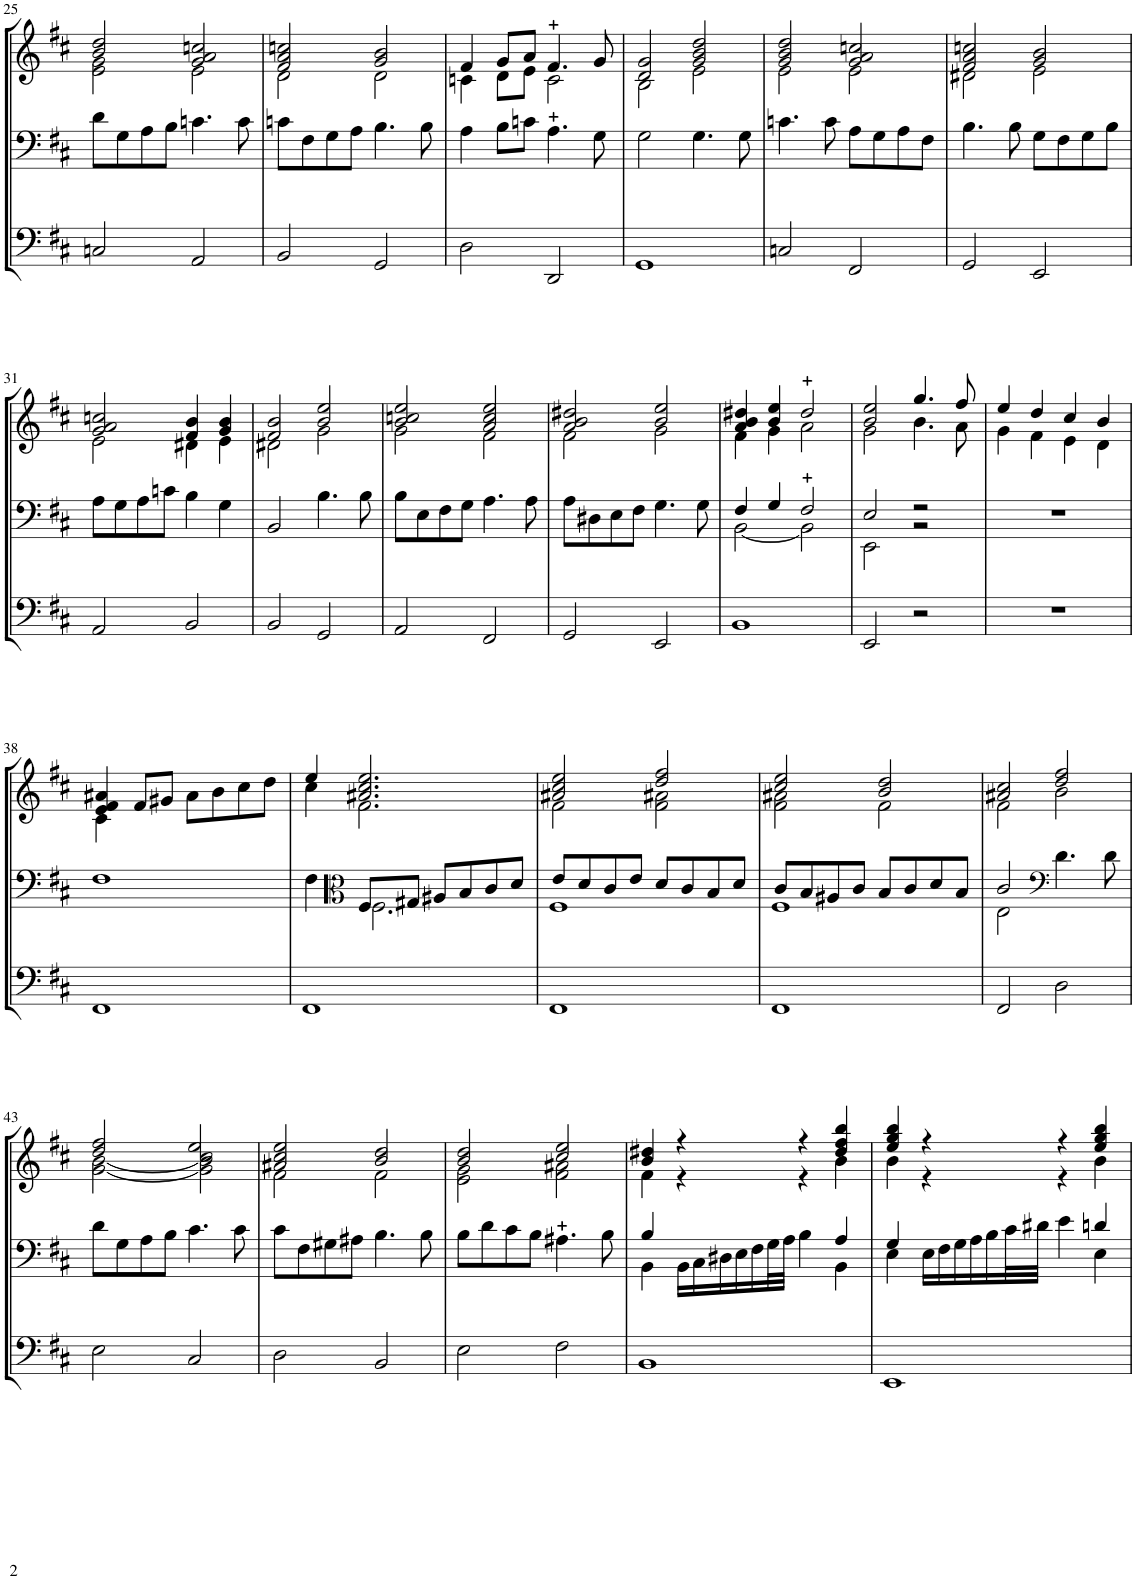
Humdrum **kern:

**kern	**kern	**kern
*part1	*part1	*part1
*staff3	*staff2	*staff1
*I"Organ	*	*
!!LO:PB:g=z
*clefF4	*clefF4	*clefG2
*k[f#c#]	*k[f#c#]	*k[f#c#]
*M4/4	*M4/4	*M4/4
*met(c|)	*met(c|)	*met(c|)
=25	=25	=25
*	*	*^
2Cn/	8d\L	2b/ 2dd/	2e\ 2g\
.	8G\	.	.
.	8A\	.	.
.	8B\J	.	.
2AA/	4.cn\	2g/ 2a/ 2ccn/	2e\
.	8c\	.	.
=26	=26	=26	=26
2BB/	8cn\L	2f#/ 2a/ 2ccn/	2d\
.	8F#\	.	.
.	8G\	.	.
.	8A\J	.	.
2GG/	4.B\	2g/ 2b/	2d\
.	8B\	.	.
=27	=27	=27	=27
2D\	4A\	4f#/	4cn\
.	8B\L	8g/L	8d\L
.	8cn\J	8a/J	8e\J
2DD/	4.A\	4.f#/	2c\
.	8G\	8g/	.
=28	=28	=28	=28
1GG	2G\	2d/ 2g/	2B\
.	4.G\	2g/ 2b/ 2dd/	2e\
.	8G\	.	.
=29	=29	=29	=29
2Cn/	4.cn\	2g/ 2b/ 2dd/	2e\
.	8c\	.	.
2FF#/	8A\L	2g/ 2a/ 2ccn/	2e\
.	8G\	.	.
.	8A\	.	.
.	8F#\J	.	.
=30	=30	=30	=30
2GG/	4.B\	2f#/ 2a/ 2ccn/	2d#X\
.	8B\	.	.
2EE/	8G\L	2g/ 2b/	2e\
.	8F#\	.	.
.	8G\	.	.
.	8B\J	.	.
!!LO:LB:g=z	!!
=31	=31	=31	=31
2AA/	8A\L	2g/ 2a/ 2ccn/	2e\
.	8G\	.	.
.	8A\	.	.
.	8cn\J	.	.
2BB/	4B\	4f#/ 4b/	4d#X\
.	4G\	4g/ 4b/	4e\
=32	=32	=32	=32
2BB/	2BB/	2f#/ 2b/	2d#X\
2GG/	4.B\	2b/ 2ee/	2g\
.	8B\	.	.
=33	=33	=33	=33
2AA/	8B\L	2b/ 2ccn/ 2ee/	2g\
.	8E\	.	.
.	8F#\	.	.
.	8G\J	.	.
2FF#/	4.A\	2a/ 2cc/ 2ee/	2f#\
.	8A\	.	.
=34	=34	=34	=34
2GG/	8A\L	2a/ 2b/ 2dd#X/	2f#\
.	8D#X\	.	.
.	8E\	.	.
.	8F#\J	.	.
2EE/	4.G\	2b/ 2ee/	2g\
.	8G\	.	.
=35	=35	=35	=35
*	*^	*	*
1BB	4F#/	[2BB\	4a/ 4b/ 4dd#X/	4f#\
.	4G/	.	4b/ 4ee/	4g\
.	2F#/	2BB\]	2dd#/	2a\
=36	=36	=36	=36	=36
2EE/	2E/	2EE\	2b/ 2ee/	2g\
2r	2r	2r	4.gg/	4.b\
.	.	.	8ff#/	8a\
*	*v	*v	*	*
=37	=37	=37	=37
1r	1r	4ee/	4g\
.	.	4dd/	4f#\
.	.	4cc#/	4e\
.	.	4b/	4d\
!!LO:LB:g=z	!!
=38	=38	=38	=38
1FF#	1F#	4e/ 4f#/ 4a#X/	4c#\
.	.	8f#/L	4ryy
.	.	8g#X/J	.
.	.	8a#\L	2ryy
.	.	8b\	.
.	.	8cc#\	.
.	.	8dd\J	.
=39	=39	=39	=39
*	*^	*	*
1FF#	4F#\	4ryy	4ee/	4cc#\
*	*clefC3	*	*	*
.	8F#/L	2.F#\	2.a#X/ 2.cc#/ 2.ee/	2.f#\
.	8G#X/J	.	.	.
.	8A#X/L	.	.	.
.	8B/	.	.	.
.	8c#/	.	.	.
.	8d/J	.	.	.
=40	=40	=40	=40	=40
1FF#	8e/L	1F#	2a#X/ 2cc#/ 2ee/	2f#\
.	8d/	.	.	.
.	8c#/	.	.	.
.	8e/J	.	.	.
.	8d/L	.	2dd/ 2ff#/	2f#\ 2a#X\
.	8c#/	.	.	.
.	8B/	.	.	.
.	8d/J	.	.	.
=41	=41	=41	=41	=41
1FF#	8c#/L	1F#	2cc#/ 2ee/	2f#\ 2a#X\
.	8B/	.	.	.
.	8A#X/	.	.	.
.	8c#/J	.	.	.
.	8B/L	.	2b/ 2dd/	2f#\
.	8c#/	.	.	.
.	8d/	.	.	.
.	8B/J	.	.	.
=42	=42	=42	=42	=42
2FF#/	2c#/	2E\	2a#X/ 2cc#/	2f#\
*	*clefF4	*	*	*
2D\	4.d\	2ryy	2dd/ 2ff#/	2b\
.	8d\	.	.	.
*	*v	*v	*	*
!!LO:LB:g=z	!!
=43	=43	=43	=43
2E\	8d\L	2dd/ 2ff#/	[2g\ [2b\
.	8G\	.	.
.	8A\	.	.
.	8B\J	.	.
2C#/	4.c#\	2cc#/ 2ee/	2g\] 2b\]
.	8c#\	.	.
=44	=44	=44	=44
2D\	8c#\L	2a#X/ 2cc#/ 2ee/	2f#\
.	8F#\	.	.
.	8G#X\	.	.
.	8A#X\J	.	.
2BB/	4.B\	2b/ 2dd/	2f#\
.	8B\	.	.
=45	=45	=45	=45
2E\	8B\L	2b/ 2dd/	2e\ 2g\
.	8d\	.	.
.	8c#\	.	.
.	8B\J	.	.
2F#\	4.A#X\	2cc#/ 2ee/	2f#\ 2a#X\
.	8B\	.	.
=46	=46	=46	=46
*	*^	*	*
1BB	4B/	4BB\	4b/ 4dd#X/	4f#\
*	*Xtuplet	*	*	*
.	24BB\LL	4ryy	4r	4r
.	24C#\	.	.	.
.	24D#X\	.	.	.
.	24E\	.	.	.
.	24F#\	.	.	.
.	48G\L	.	.	.
.	48A\JJJ	.	.	.
.	4B\	4ryy	4r	4r
.	4A/	4BB\	4dd#/ 4ff#/ 4bb/	4b\
=47	=47	=47	=47	=47
1EE	4G/	4E\	4ee/ 4gg/ 4bb/	4b\
.	24E\LL	4ryy	4r	4r
.	24F#\	.	.	.
.	24G\	.	.	.
.	24A\	.	.	.
.	24B\	.	.	.
.	48c#\L	.	.	.
.	48d#X\JJJ	.	.	.
.	4e\	4ryy	4r	4r
.	4dn/	4E\	4ee/ 4gg/ 4bb/	4b\
*	*v	*v	*	*
*	*	*v	*v
=	=	=
*-	*-	*-
